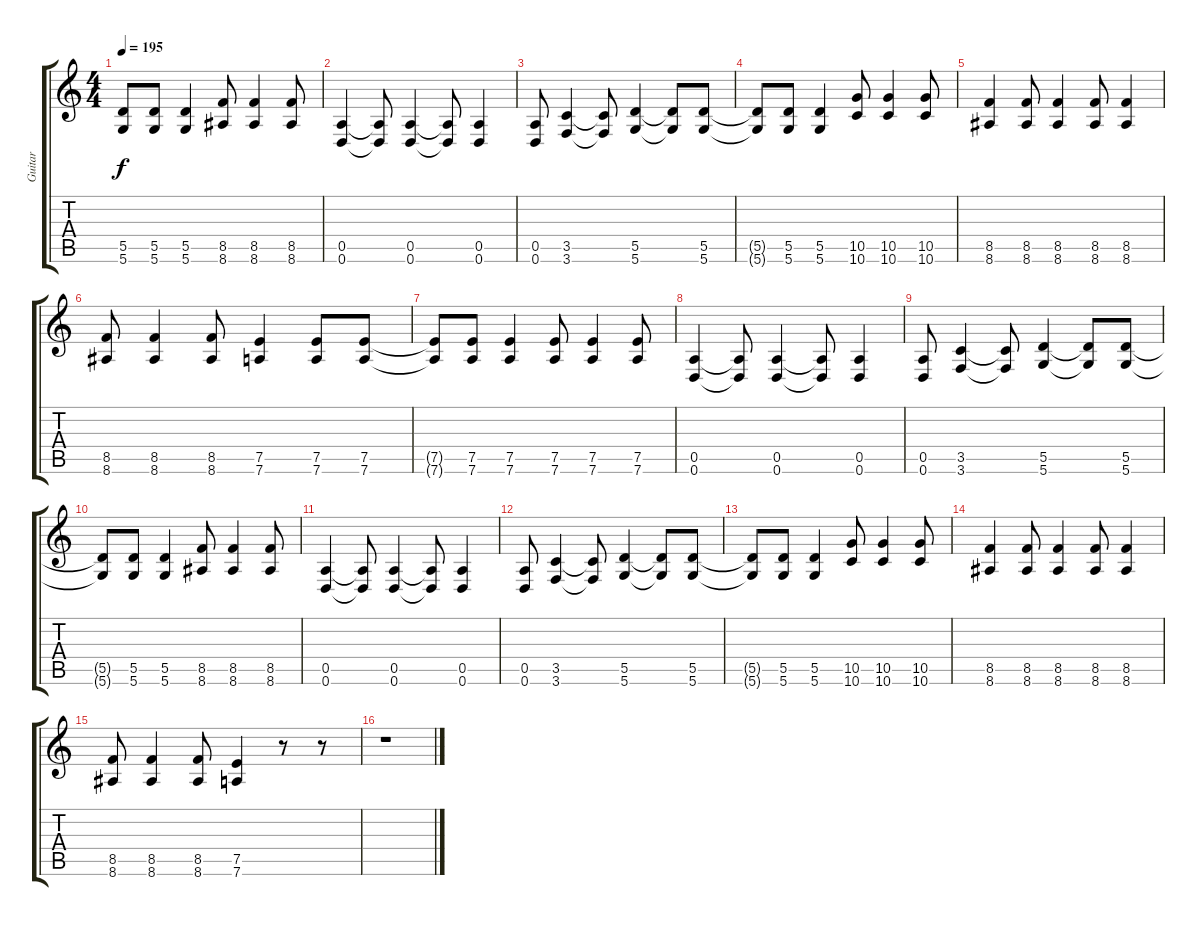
\track ("Guitar" "Guitar") {instrument distortionguitar}
\staff {score tabs}
\tuning (E4 B3 G3 D3 A2 D2) {hide}
\ts (4 4)
\tempo 195
\clef g2
\ks c
(5.5{t} 5.6{t}).8{dy f} (5.5 5.6).8 (5.5 5.6).4 (8.5 8.6).8 (8.5 8.6).4 (8.5 8.6).8 |
(0.5 0.6).4 (0.5{t} 0.6{t}).8 (0.5 0.6).4 (0.5{t} 0.6{t}).8 (0.5 0.6).4 |
(0.5 0.6).8 (3.5 3.6).4 (3.5{t} 3.6{t}).8 (5.5 5.6).4 (5.5{t} 5.6{t}).8 (5.5 5.6).8 |
(5.5{t} 5.6{t}).8 (5.5 5.6).8 (5.5 5.6).4 (10.5 10.6).8 (10.5 10.6).4 (10.5 10.6).8 |
(8.5 8.6).4 (8.5 8.6).8 (8.5 8.6).4 (8.5 8.6).8 (8.5 8.6).4 |
(8.5 8.6).8 (8.5 8.6).4 (8.5 8.6).8 (7.5 7.6).4 (7.5 7.6).8 (7.5 7.6).8 |
(7.5{t} 7.6{t}).8 (7.5 7.6).8 (7.5 7.6).4 (7.5 7.6).8 (7.5 7.6).4 (7.5 7.6).8 |
(0.5 0.6).4 (0.5{t} 0.6{t}).8 (0.5 0.6).4 (0.5{t} 0.6{t}).8 (0.5 0.6).4 |
(0.5 0.6).8 (3.5 3.6).4 (3.5{t} 3.6{t}).8 (5.5 5.6).4 (5.5{t} 5.6{t}).8 (5.5 5.6).8 |
(5.5{t} 5.6{t}).8 (5.5 5.6).8 (5.5 5.6).4 (8.5 8.6).8 (8.5 8.6).4 (8.5 8.6).8 |
(0.5 0.6).4 (0.5{t} 0.6{t}).8 (0.5 0.6).4 (0.5{t} 0.6{t}).8 (0.5 0.6).4 |
(0.5 0.6).8 (3.5 3.6).4 (3.5{t} 3.6{t}).8 (5.5 5.6).4 (5.5{t} 5.6{t}).8 (5.5 5.6).8 |
(5.5{t} 5.6{t}).8 (5.5 5.6).8 (5.5 5.6).4 (10.5 10.6).8 (10.5 10.6).4 (10.5 10.6).8 |
(8.5 8.6).4 (8.5 8.6).8 (8.5 8.6).4 (8.5 8.6).8 (8.5 8.6).4 |
(8.5 8.6).8 (8.5 8.6).4 (8.5 8.6).8 (7.5 7.6).4 r.8 r.8 |
r.1
